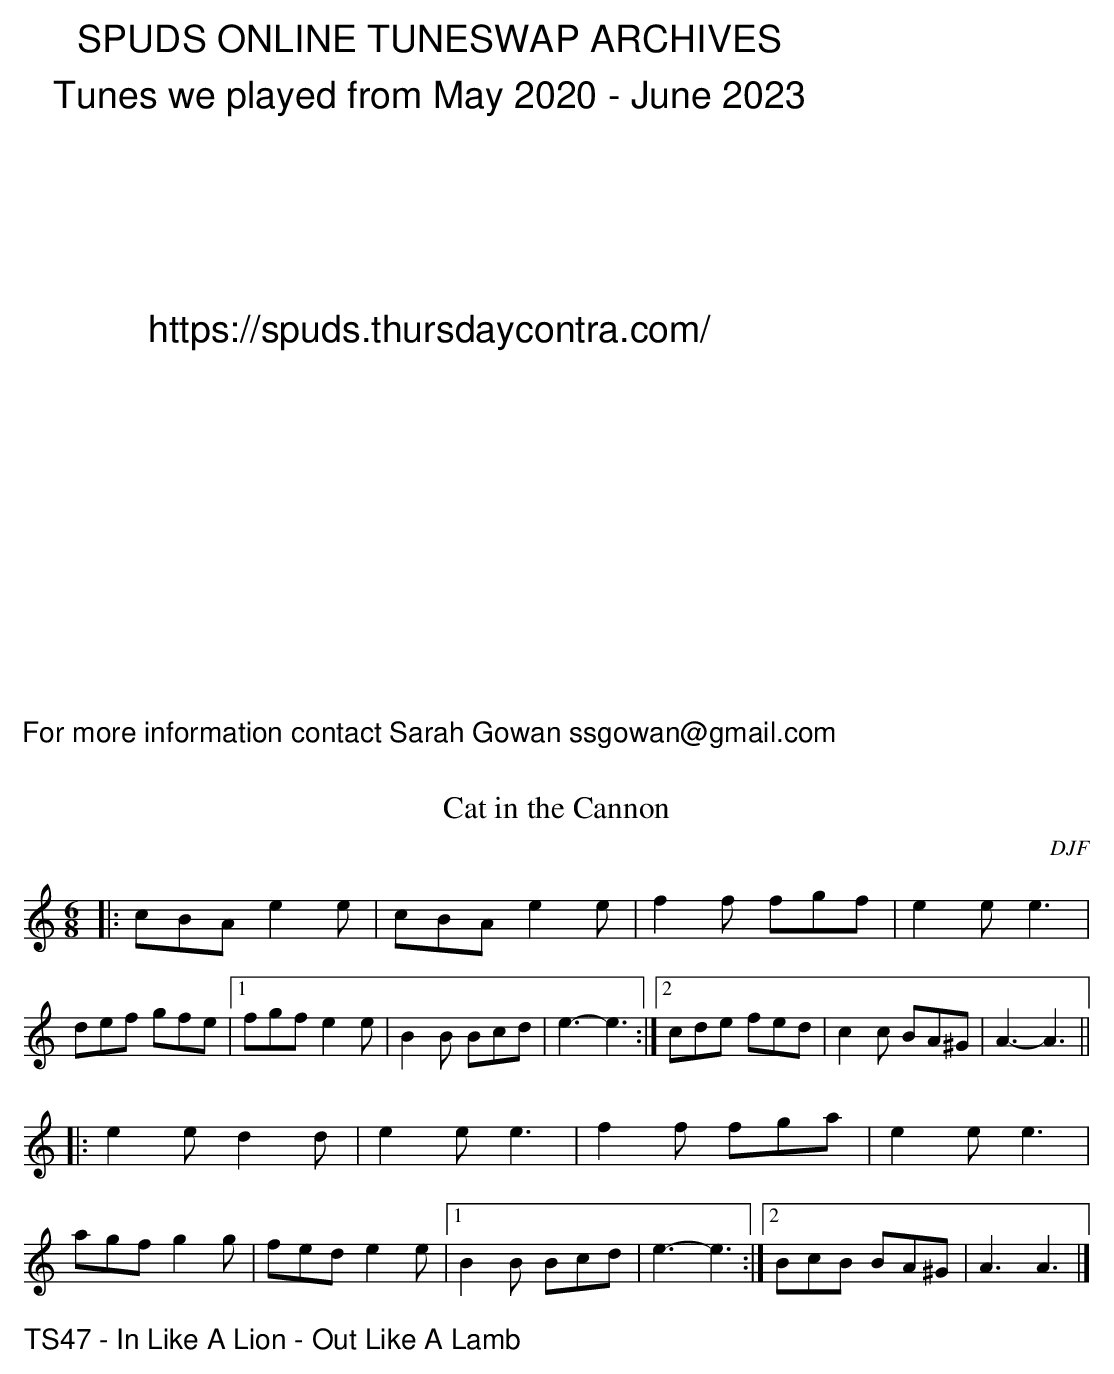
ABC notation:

X:1
T:Cat in the Cannon
C:DJF
M:6/8
L:1/8
K:Am
|:cBA e2e|cBA e2e|f2f fgf|e2ee3|
def gfe|1fgfe2e|B2B Bcd|e3-e3:|2cde fed|c2c BA^G|A3-A3||
|:e2ed2d|e2ee3| f2f fga|e2ee3|
agfg2g|fede2e|1B2B Bcd|e3-e3:|2BcB BA^G|A3A3|]
